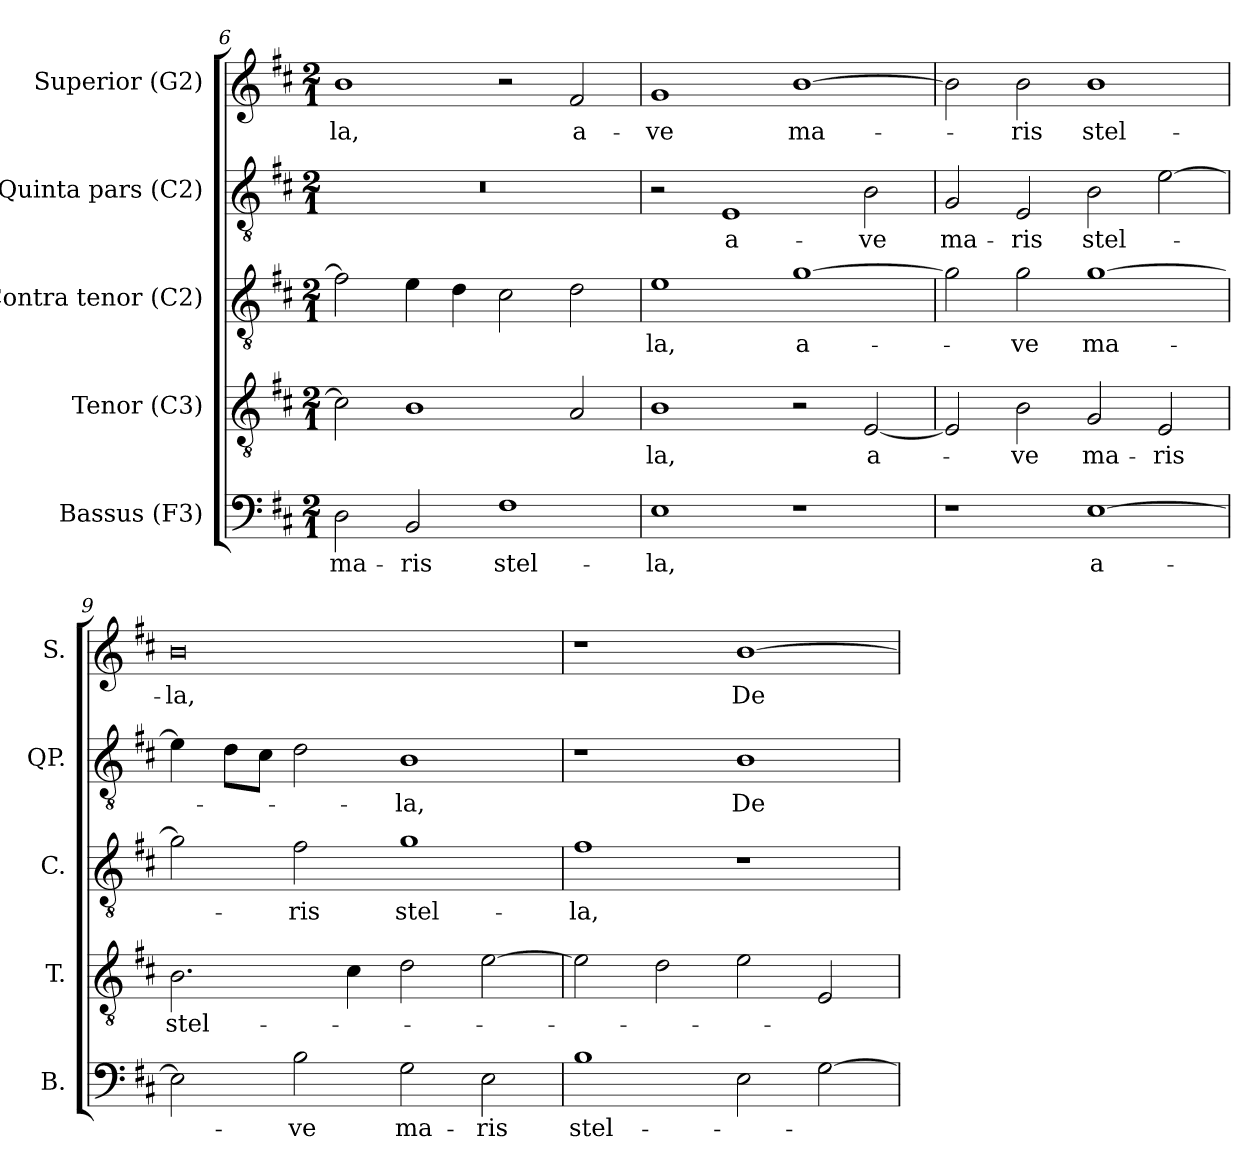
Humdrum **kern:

**kern	**text	**kern	**text	**kern	**text	**kern	**text	**kern	**text
*part5	*part5	*part4	*part4	*part3	*part3	*part2	*part2	*part1	*part1
*staff5	*staff5	*staff4	*staff4	*staff3	*staff3	*staff2	*staff2	*staff1	*staff1
*I"Bassus (F3)	*	*I"Tenor (C3)	*	*I"Contra tenor (C2)	*	*I"Quinta pars (C2)	*	*I"Superior (G2)	*
*I'B.	*	*I'T.	*	*I'C.	*	*I'QP.	*	*I'S.	*
*clefF4	*	*clefGv2	*	*clefGv2	*	*clefGv2	*	*clefG2	*
*	*	*ITrd7c12	*	*ITrd7c12	*	*ITrd7c12	*	*	*
*k[f#c#]	*	*k[f#c#]	*	*k[f#c#]	*	*k[f#c#]	*	*k[f#c#]	*
*D:	*	*D:	*	*D:	*	*D:	*	*D:	*
*M2/1	*	*M2/1	*	*M2/1	*	*M2/1	*	*M2/1	*
=6	=6	=6	=6	=6	=6	=6	=6	=6	=6
!	!LO:LY:b:color=#000000	!	!	!	!	!LO:N:vis=1	!	!	!
!	!	!	!	!	!	!	!	!	!LO:LY:b:color=#000000
2Di\	ma-	2C#i\]	.	2F#i\]	.	0r	.	1bi	-la,
!	!LO:LY:b:color=#000000	!	!	!	!	!	!	!	!
2BBi/	-ris	1BBi	.	4Ei\	.	.	.	.	.
.	.	.	.	4Di\	.	.	.	.	.
!	!LO:LY:b:color=#000000	!	!	!	!	!	!	!	!
1F#i	stel-	.	.	2C#i\	.	.	.	2r	.
!	!	!	!	!	!	!	!	!	!LO:LY:b:color=#000000
.	.	2AAi/	.	2Di\	.	.	.	2f#i/	a-
=7	=7	=7	=7	=7	=7	=7	=7	=7	=7
!	!LO:LY:b:color=#000000	!	!	!	!	!	!	!	!
!	!	!	!LO:LY:b:color=#000000	!	!	!	!	!	!
!	!	!	!	!	!LO:LY:b:color=#000000	!	!	!	!
!	!	!	!	!	!	!	!	!	!LO:LY:b:color=#000000
1Ei	-la,	1BBi	-la,	1Ei	-la,	2r	.	1gi	-ve
!	!	!	!	!	!	!	!LO:LY:b:color=#000000	!	!
.	.	.	.	.	.	1EEi	a-	.	.
!	!	!	!	!	!LO:LY:b:color=#000000	!	!	!	!
!	!	!	!	!	!	!	!	!	!LO:LY:b:color=#000000
1r	.	2r	.	[1Gi	a-	.	.	[1bi	ma-
!	!	!	!LO:LY:b:color=#000000	!	!	!	!	!	!
!	!	!	!	!	!	!	!LO:LY:b:color=#000000	!	!
.	.	[2EEi/	a-	.	.	2BBi\	-ve	.	.
=8	=8	=8	=8	=8	=8	=8	=8	=8	=8
!	!	!	!	!	!	!	!LO:LY:b:color=#000000	!	!
1r	.	2EEi/]	.	2Gi\]	.	2GGi/	ma-	2bi\]	.
!	!	!	!LO:LY:b:color=#000000	!	!	!	!	!	!
!	!	!	!	!	!LO:LY:b:color=#000000	!	!	!	!
!	!	!	!	!	!	!	!LO:LY:b:color=#000000	!	!
!	!	!	!	!	!	!	!	!	!LO:LY:b:color=#000000
.	.	2BBi\	-ve	2Gi\	-ve	2EEi/	-ris	2bi\	-ris
!	!LO:LY:b:color=#000000	!	!	!	!	!	!	!	!
!	!	!	!LO:LY:b:color=#000000	!	!	!	!	!	!
!	!	!	!	!	!LO:LY:b:color=#000000	!	!	!	!
!	!	!	!	!	!	!	!LO:LY:b:color=#000000	!	!
!	!	!	!	!	!	!	!	!	!LO:LY:b:color=#000000
[1Ei	a-	2GGi/	ma-	[1Gi	ma-	2BBi\	stel-	1bi	stel-
!	!	!	!LO:LY:b:color=#000000	!	!	!	!	!	!
.	.	2EEi/	-ris	.	.	[2Ei\	.	.	.
!!LO:LB:g=z
=9	=9	=9	=9	=9	=9	=9	=9	=9	=9
!	!	!	!LO:LY:b:color=#000000	!	!	!	!	!	!
!	!	!	!	!	!	!	!	!	!LO:LY:b:color=#000000
2Ei\]	.	2.BBi\	stel-	2Gi\]	.	4Ei\]	.	0bi	-la,
.	.	.	.	.	.	8Di\L	.	.	.
.	.	.	.	.	.	8C#i\J	.	.	.
!	!LO:LY:b:color=#000000	!	!	!	!	!	!	!	!
!	!	!	!	!	!LO:LY:b:color=#000000	!	!	!	!
2Bi\	-ve	.	.	2F#i\	-ris	2Di\	.	.	.
.	.	4C#i\	.	.	.	.	.	.	.
!	!LO:LY:b:color=#000000	!	!	!	!	!	!	!	!
!	!	!	!	!	!LO:LY:b:color=#000000	!	!	!	!
!	!	!	!	!	!	!	!LO:LY:b:color=#000000	!	!
2Gi\	ma-	2Di\	.	1Gi	stel-	1BBi	-la,	.	.
!	!LO:LY:b:color=#000000	!	!	!	!	!	!	!	!
2Ei\	-ris	[2Ei\	.	.	.	.	.	.	.
=10	=10	=10	=10	=10	=10	=10	=10	=10	=10
!	!LO:LY:b:color=#000000	!	!	!	!	!	!	!	!
!	!	!	!	!	!LO:LY:b:color=#000000	!	!	!	!
1Bi	stel-	2Ei\]	.	1F#i	-la,	1r	.	1r	.
.	.	2Di\	.	.	.	.	.	.	.
!	!	!	!	!	!	!	!LO:LY:b:color=#000000	!	!
!	!	!	!	!	!	!	!	!	!LO:LY:b:color=#000000
2Ei\	.	2Ei\	.	1r	.	1BBi	De-	[1bi	De-
[2Gi\	.	2EEi/	.	.	.	.	.	.	.
=	=	=	=	=	=	=	=	=	=
*-	*-	*-	*-	*-	*-	*-	*-	*-	*-
